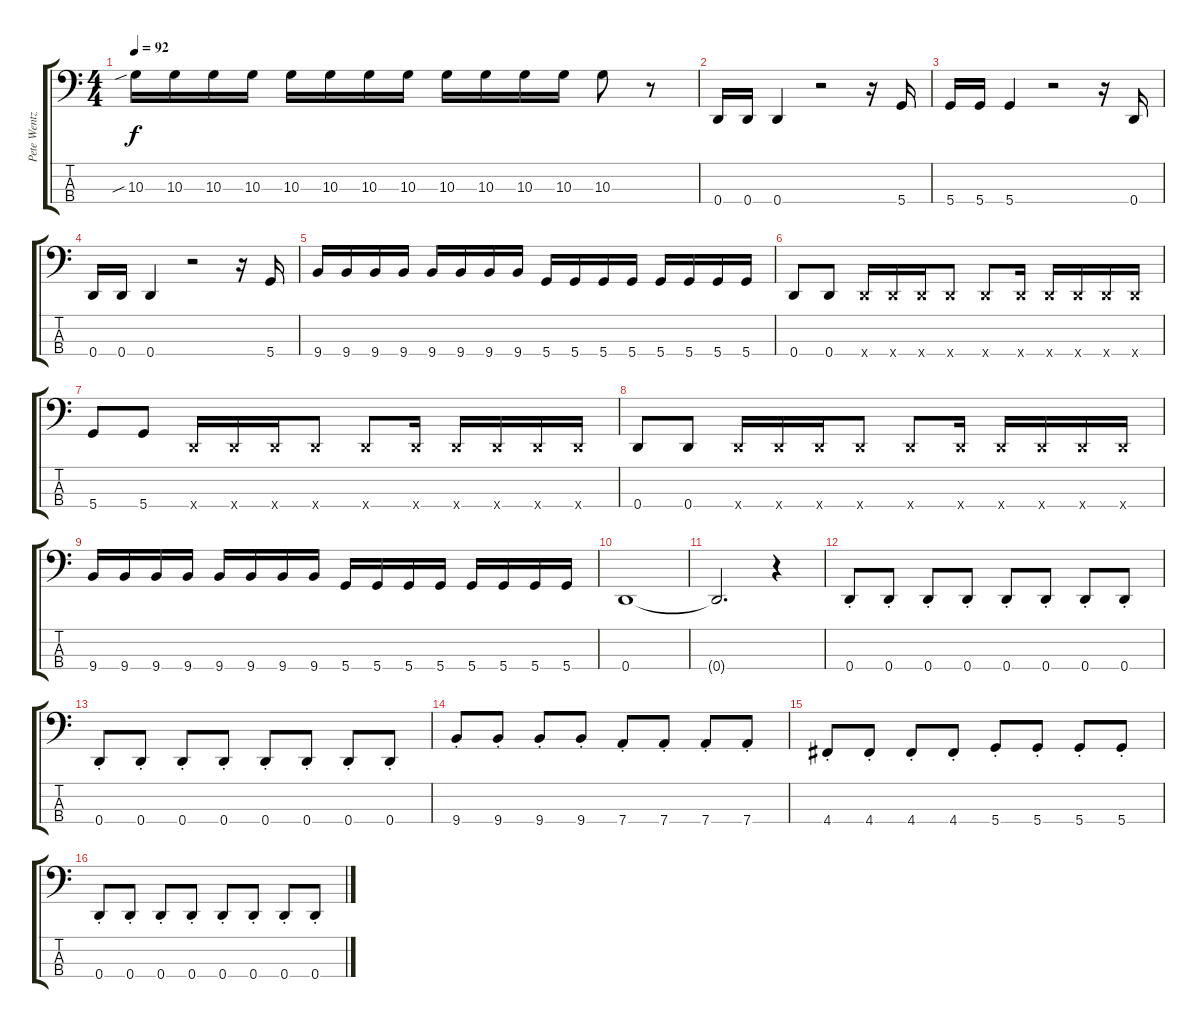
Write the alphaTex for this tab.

\track ("Pete Wentz" "Pete Wentz") {instrument electricbasspick}
\staff {score tabs}
\tuning (G2 D2 A1 D1) {hide}
\ts (4 4)
\tempo 92
\clef f4
\ks c
10.3{sib}.16{dy f} 10.3.16 10.3.16 10.3.16 10.3.16 10.3.16 10.3.16 10.3.16 10.3.16 10.3.16 10.3.16 10.3.16 10.3.8 r.8 |
0.4.16 0.4.16 0.4.4 r.2 r.16 5.4.16 |
5.4.16 5.4.16 5.4.4 r.2 r.16 0.4.16 |
0.4.16 0.4.16 0.4.4 r.2 r.16 5.4.16 |
9.4.16 9.4.16 9.4.16 9.4.16 9.4.16 9.4.16 9.4.16 9.4.16 5.4.16 5.4.16 5.4.16 5.4.16 5.4.16 5.4.16 5.4.16 5.4.16 |
0.4.8 0.4.8 0.4{x}.16 0.4{x}.16 0.4{x}.16 0.4{x}.8 0.4{x}.8 0.4{x}.16 0.4{x}.16 0.4{x}.16 0.4{x}.16 0.4{x}.16 |
5.4.8 5.4.8 0.4{x}.16 0.4{x}.16 0.4{x}.16 0.4{x}.8 0.4{x}.8 0.4{x}.16 0.4{x}.16 0.4{x}.16 0.4{x}.16 0.4{x}.16 |
0.4.8 0.4.8 0.4{x}.16 0.4{x}.16 0.4{x}.16 0.4{x}.8 0.4{x}.8 0.4{x}.16 0.4{x}.16 0.4{x}.16 0.4{x}.16 0.4{x}.16 |
9.4.16 9.4.16 9.4.16 9.4.16 9.4.16 9.4.16 9.4.16 9.4.16 5.4.16 5.4.16 5.4.16 5.4.16 5.4.16 5.4.16 5.4.16 5.4.16 |
0.4.1 |
0.4{t}.2{d} r.4 |
0.4{st}.8 0.4{st}.8 0.4{st}.8 0.4{st}.8 0.4{st}.8 0.4{st}.8 0.4{st}.8 0.4{st}.8 |
0.4{st}.8 0.4{st}.8 0.4{st}.8 0.4{st}.8 0.4{st}.8 0.4{st}.8 0.4{st}.8 0.4{st}.8 |
9.4{st}.8 9.4{st}.8 9.4{st}.8 9.4{st}.8 7.4{st}.8 7.4{st}.8 7.4{st}.8 7.4{st}.8 |
4.4{st}.8 4.4{st}.8 4.4{st}.8 4.4{st}.8 5.4{st}.8 5.4{st}.8 5.4{st}.8 5.4{st}.8 |
0.4{st}.8 0.4{st}.8 0.4{st}.8 0.4{st}.8 0.4{st}.8 0.4{st}.8 0.4{st}.8 0.4{st}.8
